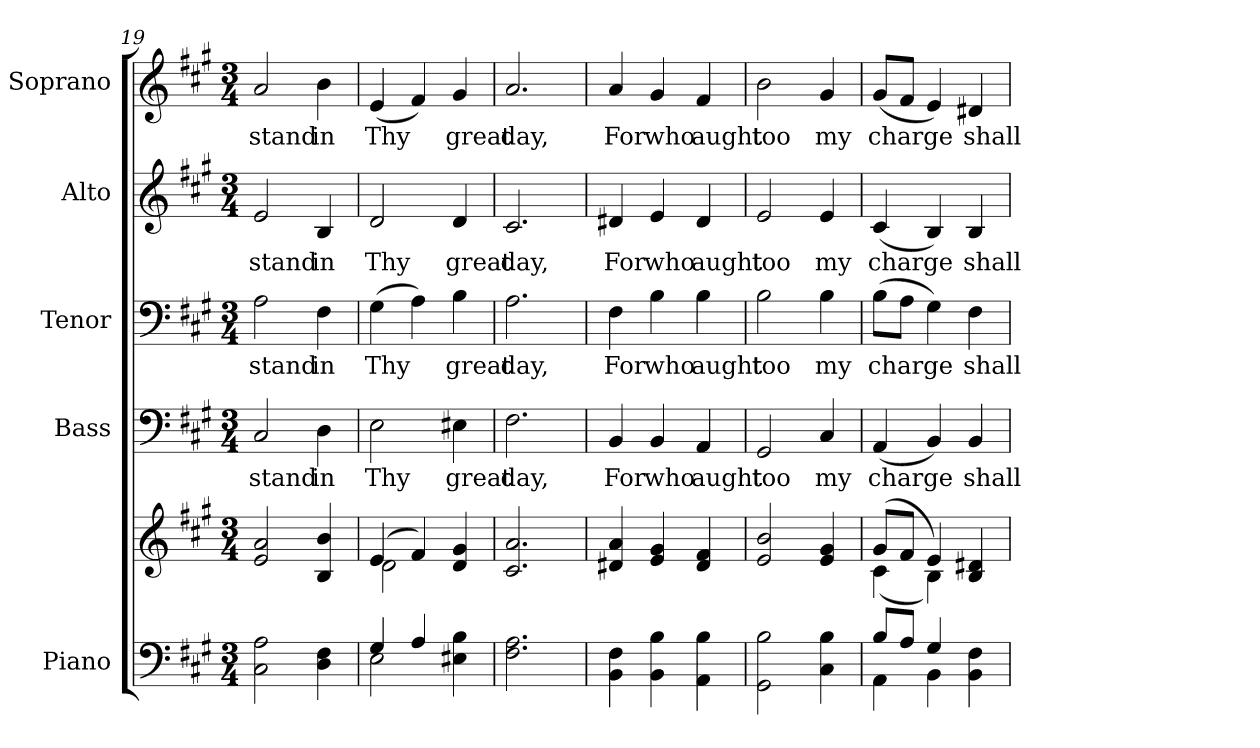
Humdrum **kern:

**kern	**kern	**kern	**text	**kern	**text	**kern	**text	**kern	**text
*part5	*part5	*part4	*part4	*part3	*part3	*part2	*part2	*part1	*part1
*staff6	*staff5	*staff4	*staff4	*staff3	*staff3	*staff2	*staff2	*staff1	*staff1
*I"Piano	*	*I"Bass	*	*I"Tenor	*	*I"Alto	*	*I"Soprano	*
*I'Pno.	*	*I'B.	*	*I'T.	*	*I'A.	*	*I'S.	*
*clefF4	*clefG2	*clefF4	*	*clefF4	*	*clefG2	*	*clefG2	*
*k[f#c#g#]	*k[f#c#g#]	*k[f#c#g#]	*	*k[f#c#g#]	*	*k[f#c#g#]	*	*k[f#c#g#]	*
*A:	*A:	*A:	*	*A:	*	*A:	*	*A:	*
*M3/4	*M3/4	*M3/4	*	*M3/4	*	*M3/4	*	*M3/4	*
=19	=19	=19	=19	=19	=19	=19	=19	=19	=19
!	!	!	!LO:LY:b:color=#000000	!	!	!	!	!	!
!	!	!	!	!	!LO:LY:b:color=#000000	!	!	!	!
!	!	!	!	!	!	!	!LO:LY:b:color=#000000	!	!
!	!	!	!	!	!	!	!	!	!LO:LY:b:color=#000000
2C#i\ 2Ai	2ei/ 2ai	2C#i/	stand	2Ai\	stand	2ei/	stand	2ai/	stand
!	!	!	!LO:LY:b:color=#000000	!	!	!	!	!	!
!	!	!	!	!	!LO:LY:b:color=#000000	!	!	!	!
!	!	!	!	!	!	!	!LO:LY:b:color=#000000	!	!
!	!	!	!	!	!	!	!	!	!LO:LY:b:color=#000000
4Di\ 4F#i	4Bi/ 4bi	4Di\	in	4F#i\	in	4Bi/	in	4bi\	in
=20	=20	=20	=20	=20	=20	=20	=20	=20	=20
*^	*^	*	*	*	*	*	*	*	*
!	!	!	!	!	!LO:LY:b:color=#000000	!	!	!	!	!	!
!	!	!	!	!	!	!	!LO:LY:b:color=#000000	!	!	!	!
!	!	!	!	!	!	!	!	!	!LO:LY:b:color=#000000	!	!
!	!	!	!	!	!	!	!	!	!	!	!LO:LY:b:color=#000000
4G#i/	2Ei\	(4ei/	2di\	2Ei\	Thy	(4G#i\	Thy	2di/	Thy	(4ei/	Thy
4Ai/	.	4f#i/)	.	.	.	4Ai\)	.	.	.	4f#i/)	.
!	!	!	!	!	!LO:LY:b:color=#000000	!	!	!	!	!	!
!	!	!	!	!	!	!	!LO:LY:b:color=#000000	!	!	!	!
!	!	!	!	!	!	!	!	!	!LO:LY:b:color=#000000	!	!
!	!	!	!	!	!	!	!	!	!	!	!LO:LY:b:color=#000000
4E#Xi\ 4Bi	4ryy	4di/ 4g#i	4ryy	4E#Xi\	great	4Bi\	great	4di/	great	4g#i/	great
*v	*v	*	*	*	*	*	*	*	*	*	*
*	*v	*v	*	*	*	*	*	*	*	*
!!LO:PB:g=z
=21	=21	=21	=21	=21	=21	=21	=21	=21	=21
*^	*^	*	*	*	*	*	*	*	*
!	!	!	!	!	!LO:LY:b:color=#000000	!	!	!	!	!	!
*v	*v	*	*	*	*	*	*	*	*	*	*
*	*v	*v	*	*	*	*	*	*	*	*
*^	*^	*	*	*	*	*	*	*	*
!	!	!	!	!	!	!	!LO:LY:b:color=#000000	!	!	!	!
*v	*v	*	*	*	*	*	*	*	*	*	*
*	*v	*v	*	*	*	*	*	*	*	*
*^	*^	*	*	*	*	*	*	*	*
!	!	!	!	!	!	!	!	!	!LO:LY:b:color=#000000	!	!
*v	*v	*	*	*	*	*	*	*	*	*	*
*	*v	*v	*	*	*	*	*	*	*	*
*^	*^	*	*	*	*	*	*	*	*
!	!	!	!	!	!	!	!	!	!	!	!LO:LY:b:color=#000000
*v	*v	*	*	*	*	*	*	*	*	*	*
*	*v	*v	*	*	*	*	*	*	*	*
2.F#i\ 2.Ai	2.c#i/ 2.ai	2.F#i\	day,	2.Ai\	day,	2.c#i/	day,	2.ai/	day,
=22	=22	=22	=22	=22	=22	=22	=22	=22	=22
!	!	!	!LO:LY:b:color=#000000	!	!	!	!	!	!
!	!	!	!	!	!LO:LY:b:color=#000000	!	!	!	!
!	!	!	!	!	!	!	!LO:LY:b:color=#000000	!	!
!	!	!	!	!	!	!	!	!	!LO:LY:b:color=#000000
4BBi\ 4F#i	4d#Xi/ 4ai	4BBi/	For	4F#i\	For	4d#Xi/	For	4ai/	For
!	!	!	!LO:LY:b:color=#000000	!	!	!	!	!	!
!	!	!	!	!	!LO:LY:b:color=#000000	!	!	!	!
!	!	!	!	!	!	!	!LO:LY:b:color=#000000	!	!
!	!	!	!	!	!	!	!	!	!LO:LY:b:color=#000000
4BBi\ 4Bi	4ei/ 4g#i	4BBi/	who	4Bi\	who	4ei/	who	4g#i/	who
!	!	!	!LO:LY:b:color=#000000	!	!	!	!	!	!
!	!	!	!	!	!LO:LY:b:color=#000000	!	!	!	!
!	!	!	!	!	!	!	!LO:LY:b:color=#000000	!	!
!	!	!	!	!	!	!	!	!	!LO:LY:b:color=#000000
4AAi\ 4Bi	4d#i/ 4f#i	4AAi/	aught	4Bi\	aught	4d#i/	aught	4f#i/	aught
=23	=23	=23	=23	=23	=23	=23	=23	=23	=23
!	!	!	!LO:LY:b:color=#000000	!	!	!	!	!	!
!	!	!	!	!	!LO:LY:b:color=#000000	!	!	!	!
!	!	!	!	!	!	!	!LO:LY:b:color=#000000	!	!
!	!	!	!	!	!	!	!	!	!LO:LY:b:color=#000000
2GG#i\ 2Bi	2ei/ 2bi	2GG#i/	too	2Bi\	too	2ei/	too	2bi\	too
!	!	!	!LO:LY:b:color=#000000	!	!	!	!	!	!
!	!	!	!	!	!LO:LY:b:color=#000000	!	!	!	!
!	!	!	!	!	!	!	!LO:LY:b:color=#000000	!	!
!	!	!	!	!	!	!	!	!	!LO:LY:b:color=#000000
4C#i\ 4Bi	4ei/ 4g#i	4C#i/	my	4Bi\	my	4ei/	my	4g#i/	my
!!LO:PB:g=z
=24	=24	=24	=24	=24	=24	=24	=24	=24	=24
*^	*^	*	*	*	*	*	*	*	*
!	!	!	!	!	!LO:LY:b:color=#000000	!	!	!	!	!	!
!	!	!	!	!	!	!	!LO:LY:b:color=#000000	!	!	!	!
!	!	!	!	!	!	!	!	!	!LO:LY:b:color=#000000	!	!
!	!	!	!	!	!	!	!	!	!	!	!LO:LY:b:color=#000000
8Bi/L	4AAi\	(8g#i/L	(4c#i\	(4AAi/	charge	(8Bi\L	charge	(4c#i/	charge	(8g#i/L	charge
8Ai/J	.	8f#i/J	.	.	.	8Ai\J	.	.	.	8f#i/J	.
4G#i/	4BBi\	4ei/)	4Bi\)	4BBi/)	.	4G#i\)	.	4Bi/)	.	4ei/)	.
!	!	!	!	!	!LO:LY:b:color=#000000	!	!	!	!	!	!
!	!	!	!	!	!	!	!LO:LY:b:color=#000000	!	!	!	!
!	!	!	!	!	!	!	!	!	!LO:LY:b:color=#000000	!	!
!	!	!	!	!	!	!	!	!	!	!	!LO:LY:b:color=#000000
4BBi\ 4F#i	4ryy	4Bi/ 4d#Xi	4ryy	4BBi/	shall	4F#i\	shall	4Bi/	shall	4d#Xi/	shall
*v	*v	*	*	*	*	*	*	*	*	*	*
*	*v	*v	*	*	*	*	*	*	*	*
=	=	=	=	=	=	=	=	=	=
*-	*-	*-	*-	*-	*-	*-	*-	*-	*-
